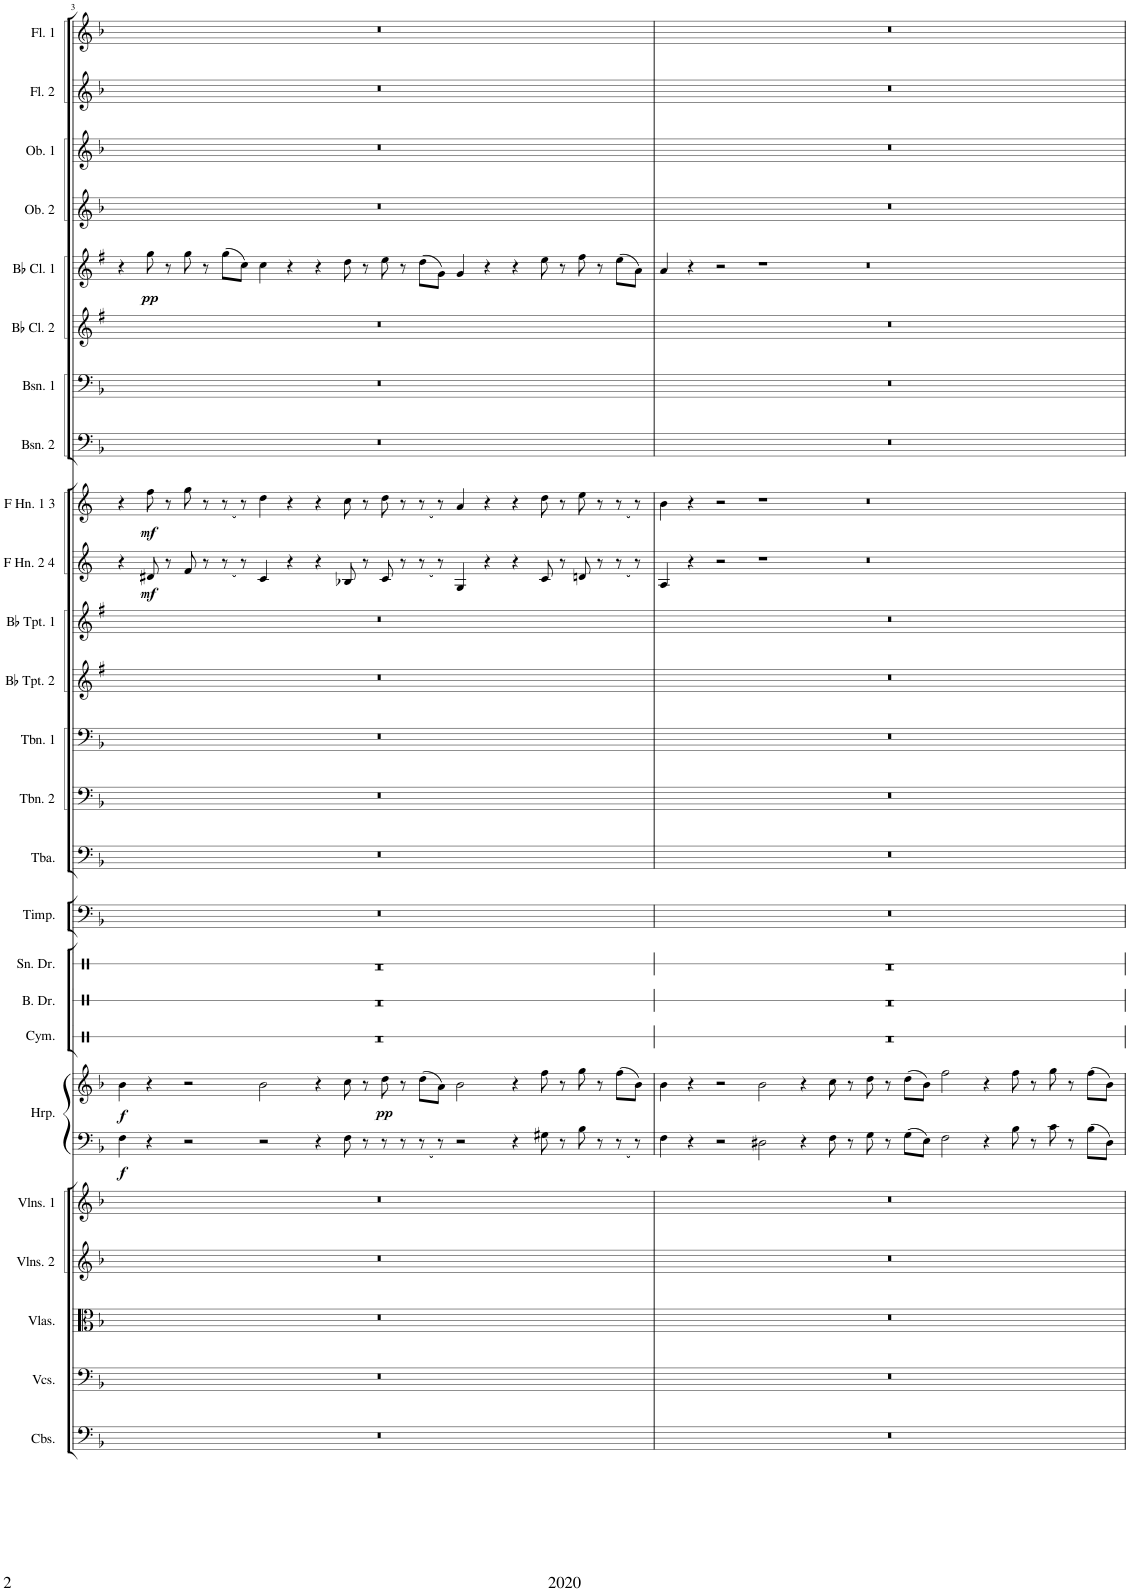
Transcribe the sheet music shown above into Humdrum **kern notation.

**kern	**kern	**kern	**kern	**kern	**kern	**kern	**dynam	**kern	**kern	**kern	**kern	**kern	**kern	**kern	**kern	**kern	**kern	**dynam	**kern	**dynam	**kern	**kern	**kern	**kern	**dynam	**kern	**kern	**kern	**kern
*part25	*part24	*part23	*part22	*part21	*part20	*part20	*part20	*part19	*part18	*part17	*part16	*part15	*part14	*part13	*part12	*part11	*part10	*part10	*part9	*part9	*part8	*part7	*part6	*part5	*part5	*part4	*part3	*part2	*part1
*staff26	*staff25	*staff24	*staff23	*staff22	*staff21	*staff20	*staff20/21	*staff19	*staff18	*staff17	*staff16	*staff15	*staff14	*staff13	*staff12	*staff11	*staff10	*staff10	*staff9	*staff9	*staff8	*staff7	*staff6	*staff5	*staff5	*staff4	*staff3	*staff2	*staff1
*I"Contrabasses	*I"Violoncellos	*I"Violas	*I"Violins 2	*I"Violins 1	*I"Harp	*	*	*I"Cymbal	*I"Bass Drum	*I"Snare Drum	*I"Timpani	*I"Tuba	*I"Trombone 2	*I"Trombone 1	*I"Bb Trumpet 2	*I"Bb Trumpet 1	*I"F Horn 2 &amp; 4	*	*I"F Horn 1 &amp; 3	*	*I"Bassoon 2	*I"Bassoon 1	*I"Bb Clarinet 2	*I"Bb Clarinet 1	*	*I"Oboe 2	*I"Oboe 1	*I"Flute 2	*I"Flute 1
*I'Cbs.	*I'Vcs.	*I'Vlas.	*I'Vlns. 2	*I'Vlns. 1	*I'Hrp.	*	*	*I'Cym.	*I'B. Dr.	*I'Sn. Dr.	*I'Timp.	*I'Tba.	*I'Tbn. 2	*I'Tbn. 1	*I'Bb Tpt. 2	*I'Bb Tpt. 1	*I'F Hn. 2 4	*	*I'F Hn. 1 3	*	*I'Bsn. 2	*I'Bsn. 1	*I'Bb Cl. 2	*I'Bb Cl. 1	*	*I'Ob. 2	*I'Ob. 1	*I'Fl. 2	*I'Fl. 1
!!LO:PB:g=z
*clefF4	*clefF4	*clefC3	*clefG2	*clefG2	*clefF4	*clefG2	*	*clefX	*clefX	*clefX	*clefF4	*clefF4	*clefF4	*clefF4	*clefG2	*clefG2	*clefG2	*	*clefG2	*	*clefF4	*clefF4	*clefG2	*clefG2	*	*clefG2	*clefG2	*clefG2	*clefG2
*Trd7c12	*	*	*	*	*	*	*	*	*	*	*	*	*	*	*Trd1c2	*Trd1c2	*Trd4c7	*	*Trd4c7	*	*	*	*Trd1c2	*Trd1c2	*	*	*	*	*
*k[b-]	*k[b-]	*k[b-]	*k[b-]	*k[b-]	*k[b-]	*k[b-]	*	*k[]	*k[]	*k[]	*k[b-]	*k[b-]	*k[b-]	*k[b-]	*k[f#]	*k[f#]	*k[]	*	*k[]	*	*k[b-]	*k[b-]	*k[f#]	*k[f#]	*	*k[b-]	*k[b-]	*k[b-]	*k[b-]
*M16/4	*M16/4	*M16/4	*M16/4	*M16/4	*M16/4	*M16/4	*	*M16/4	*M16/4	*M16/4	*M16/4	*M16/4	*M16/4	*M16/4	*M16/4	*M16/4	*M16/4	*	*M16/4	*	*M16/4	*M16/4	*M16/4	*M16/4	*	*M16/4	*M16/4	*M16/4	*M16/4
=3	=3	=3	=3	=3	=3	=3	=3	=3	=3	=3	=3	=3	=3	=3	=3	=3	=3	=3	=3	=3	=3	=3	=3	=3	=3	=3	=3	=3	=3
!	!	!	!	!	!	!	!LO:DY:b=2	!	!	!	!	!	!	!	!	!	!	!	!	!	!	!	!	!	!	!	!	!	!
!	!	!	!	!	!	!	!LO:DY:n=1:b	!	!	!	!	!	!	!	!	!	!	!	!	!	!	!	!	!	!	!	!	!	!
00r	00r	00r	00r	00r	4F\	4b-\	f f	00r	00r	00r	00r	00r	00r	00r	00r	00r	4r	.	4r	.	00r	00r	00r	4r	.	00r	00r	00r	00r
!	!	!	!	!	!	!	!	!	!	!	!	!	!	!	!	!	!	!LO:DY:b	!	!LO:DY:b	!	!	!	!	!LO:DY:b	!	!	!	!
.	.	.	.	.	4r	4r	.	.	.	.	.	.	.	.	.	.	8d#X/	mf	8ff\	mf	.	.	.	8gg\	pp	.	.	.	.
.	.	.	.	.	.	.	.	.	.	.	.	.	.	.	.	.	8r	.	8r	.	.	.	.	8r	.	.	.	.	.
.	.	.	.	.	2r	2r	.	.	.	.	.	.	.	.	.	.	8f/	.	8gg\	.	.	.	.	8gg\	.	.	.	.	.
.	.	.	.	.	.	.	.	.	.	.	.	.	.	.	.	.	8r	.	8r	.	.	.	.	8r	.	.	.	.	.
.	.	.	.	.	.	.	.	.	.	.	.	.	.	.	.	.	(8r	.	(8r	.	.	.	.	(8gg\L	.	.	.	.	.
.	.	.	.	.	.	.	.	.	.	.	.	.	.	.	.	.	8r)	.	8r)	.	.	.	.	8cc\J)	.	.	.	.	.
.	.	.	.	.	2r	2b-\	.	.	.	.	.	.	.	.	.	.	4c/	.	4dd\	.	.	.	.	4cc\	.	.	.	.	.
.	.	.	.	.	.	.	.	.	.	.	.	.	.	.	.	.	4r	.	4r	.	.	.	.	4r	.	.	.	.	.
.	.	.	.	.	4r	4r	.	.	.	.	.	.	.	.	.	.	4r	.	4r	.	.	.	.	4r	.	.	.	.	.
.	.	.	.	.	8F\	8cc\	.	.	.	.	.	.	.	.	.	.	8B-X/	.	8cc\	.	.	.	.	8dd\	.	.	.	.	.
.	.	.	.	.	8r	8r	.	.	.	.	.	.	.	.	.	.	8r	.	8r	.	.	.	.	8r	.	.	.	.	.
!	!	!	!	!	!	!	!LO:DY:n=2:b	!	!	!	!	!	!	!	!	!	!	!	!	!	!	!	!	!	!	!	!	!	!
.	.	.	.	.	8r	8dd\	pp	.	.	.	.	.	.	.	.	.	8c/	.	8dd\	.	.	.	.	8ee\	.	.	.	.	.
.	.	.	.	.	8r	8r	.	.	.	.	.	.	.	.	.	.	8r	.	8r	.	.	.	.	8r	.	.	.	.	.
.	.	.	.	.	8r	(8dd\L	.	.	.	.	.	.	.	.	.	.	(8r	.	(8r	.	.	.	.	(8dd\L	.	.	.	.	.
.	.	.	.	.	8r	8a\J)	.	.	.	.	.	.	.	.	.	.	8r)	.	8r)	.	.	.	.	8g\J)	.	.	.	.	.
.	.	.	.	.	2r	2b-\	.	.	.	.	.	.	.	.	.	.	4G/	.	4a/	.	.	.	.	4g/	.	.	.	.	.
.	.	.	.	.	.	.	.	.	.	.	.	.	.	.	.	.	4r	.	4r	.	.	.	.	4r	.	.	.	.	.
.	.	.	.	.	4r	4r	.	.	.	.	.	.	.	.	.	.	4r	.	4r	.	.	.	.	4r	.	.	.	.	.
.	.	.	.	.	8G#X\	8ff\	.	.	.	.	.	.	.	.	.	.	8c/	.	8dd\	.	.	.	.	8ee\	.	.	.	.	.
.	.	.	.	.	8r	8r	.	.	.	.	.	.	.	.	.	.	8r	.	8r	.	.	.	.	8r	.	.	.	.	.
.	.	.	.	.	8B-\	8gg\	.	.	.	.	.	.	.	.	.	.	8dn/	.	8ee\	.	.	.	.	8ff#\	.	.	.	.	.
.	.	.	.	.	8r	8r	.	.	.	.	.	.	.	.	.	.	8r	.	8r	.	.	.	.	8r	.	.	.	.	.
.	.	.	.	.	8r	(8ff\L	.	.	.	.	.	.	.	.	.	.	(8r	.	(8r	.	.	.	.	(8ee\L	.	.	.	.	.
.	.	.	.	.	8r	8b-\J)	.	.	.	.	.	.	.	.	.	.	8r)	.	8r)	.	.	.	.	8a\J)	.	.	.	.	.
=4	=4	=4	=4	=4	=4	=4	=4	=4	=4	=4	=4	=4	=4	=4	=4	=4	=4	=4	=4	=4	=4	=4	=4	=4	=4	=4	=4	=4	=4
00r	00r	00r	00r	00r	4F\	4b-\	.	00r	00r	00r	00r	00r	00r	00r	00r	00r	4A/	.	4b\	.	00r	00r	00r	4a/	.	00r	00r	00r	00r
.	.	.	.	.	4r	4r	.	.	.	.	.	.	.	.	.	.	4r	.	4r	.	.	.	.	4r	.	.	.	.	.
.	.	.	.	.	2r	2r	.	.	.	.	.	.	.	.	.	.	2r	.	2r	.	.	.	.	2r	.	.	.	.	.
.	.	.	.	.	2D#X\	2b-\	.	.	.	.	.	.	.	.	.	.	1r	.	1r	.	.	.	.	1r	.	.	.	.	.
.	.	.	.	.	4r	4r	.	.	.	.	.	.	.	.	.	.	.	.	.	.	.	.	.	.	.	.	.	.	.
.	.	.	.	.	8F\	8cc\	.	.	.	.	.	.	.	.	.	.	.	.	.	.	.	.	.	.	.	.	.	.	.
.	.	.	.	.	8r	8r	.	.	.	.	.	.	.	.	.	.	.	.	.	.	.	.	.	.	.	.	.	.	.
.	.	.	.	.	8G\	8dd\	.	.	.	.	.	.	.	.	.	.	0r	.	0r	.	.	.	.	0r	.	.	.	.	.
.	.	.	.	.	8r	8r	.	.	.	.	.	.	.	.	.	.	.	.	.	.	.	.	.	.	.	.	.	.	.
.	.	.	.	.	8G\L	(8dd\L	.	.	.	.	.	.	.	.	.	.	.	.	.	.	.	.	.	.	.	.	.	.	.
.	.	.	.	.	8E\J	8b-\J)	.	.	.	.	.	.	.	.	.	.	.	.	.	.	.	.	.	.	.	.	.	.	.
.	.	.	.	.	2F\	2ff\	.	.	.	.	.	.	.	.	.	.	.	.	.	.	.	.	.	.	.	.	.	.	.
.	.	.	.	.	4r	4r	.	.	.	.	.	.	.	.	.	.	.	.	.	.	.	.	.	.	.	.	.	.	.
.	.	.	.	.	8B-\	8ff\	.	.	.	.	.	.	.	.	.	.	.	.	.	.	.	.	.	.	.	.	.	.	.
.	.	.	.	.	8r	8r	.	.	.	.	.	.	.	.	.	.	.	.	.	.	.	.	.	.	.	.	.	.	.
.	.	.	.	.	8c\	8gg\	.	.	.	.	.	.	.	.	.	.	.	.	.	.	.	.	.	.	.	.	.	.	.
.	.	.	.	.	8r	8r	.	.	.	.	.	.	.	.	.	.	.	.	.	.	.	.	.	.	.	.	.	.	.
.	.	.	.	.	8B-\L	(8ff\L	.	.	.	.	.	.	.	.	.	.	.	.	.	.	.	.	.	.	.	.	.	.	.
.	.	.	.	.	8D#\J	8b-\J)	.	.	.	.	.	.	.	.	.	.	.	.	.	.	.	.	.	.	.	.	.	.	.
=	=	=	=	=	=	=	=	=	=	=	=	=	=	=	=	=	=	=	=	=	=	=	=	=	=	=	=	=	=
*-	*-	*-	*-	*-	*-	*-	*-	*-	*-	*-	*-	*-	*-	*-	*-	*-	*-	*-	*-	*-	*-	*-	*-	*-	*-	*-	*-	*-	*-
